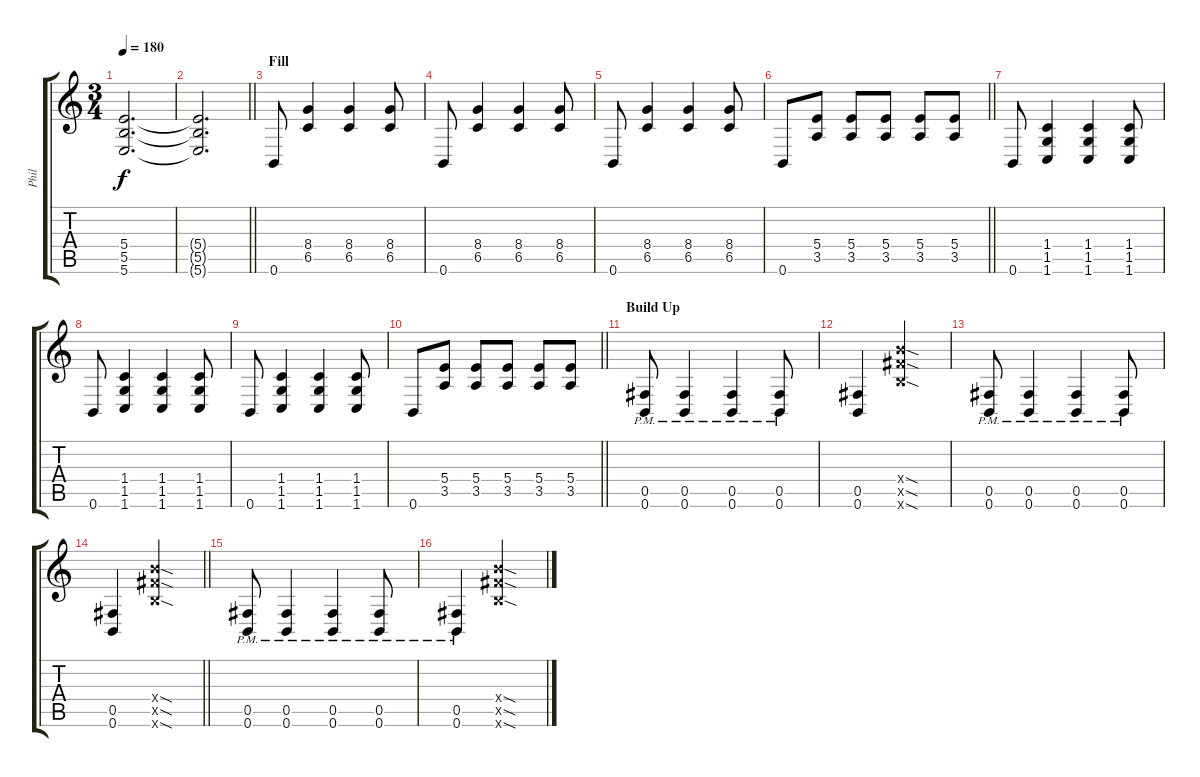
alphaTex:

\track ("Phil" "Phil") {instrument distortionguitar}
\staff {score tabs}
\tuning (Db4 Ab3 E3 B2 Gb2 B1) {hide}
\ts (3 4)
\tempo 180
\clef g2
\ks c
(5.4 5.5 5.6).2{d dy f} |
\barLineRight lightlight
(5.4{t} 5.5{t} 5.6{t}).2{d} |
\section ("" "Fill")
0.6.8 (8.4 6.5).4 (8.4 6.5).4 (8.4 6.5).8 |
0.6.8 (8.4 6.5).4 (8.4 6.5).4 (8.4 6.5).8 |
0.6.8 (8.4 6.5).4 (8.4 6.5).4 (8.4 6.5).8 |
\barLineRight lightlight
0.6.8 (5.4 3.5).8 (5.4 3.5).8 (5.4 3.5).8 (5.4 3.5).8 (5.4 3.5).8 |
0.6.8 (1.4 1.5 1.6).4 (1.4 1.5 1.6).4 (1.4 1.5 1.6).8 |
0.6.8 (1.4 1.5 1.6).4 (1.4 1.5 1.6).4 (1.4 1.5 1.6).8 |
0.6.8 (1.4 1.5 1.6).4 (1.4 1.5 1.6).4 (1.4 1.5 1.6).8 |
\barLineRight lightlight
0.6.8 (5.4 3.5).8 (5.4 3.5).8 (5.4 3.5).8 (5.4 3.5).8 (5.4 3.5).8 |
\section ("" "Build Up")
(0.5{pm} 0.6{pm}).8 (0.5{pm} 0.6{pm}).4 (0.5{pm} 0.6{pm}).4 (0.5{pm} 0.6{pm}).8 |
(0.5 0.6).4 (12.4{sod x} 12.5{sod x} 12.6{sod x}).2 |
(0.5{pm} 0.6{pm}).8 (0.5{pm} 0.6{pm}).4 (0.5{pm} 0.6{pm}).4 (0.5{pm} 0.6{pm}).8 |
\barLineRight lightlight
(0.5 0.6).4 (12.4{sod x} 12.5{sod x} 12.6{sod x}).2 |
(0.5{pm} 0.6{pm}).8 (0.5{pm} 0.6{pm}).4 (0.5{pm} 0.6{pm}).4 (0.5{pm} 0.6{pm}).8 |
(0.5{pm} 0.6{pm}).4 (12.4{sod x} 12.5{sod x} 12.6{sod x}).2
